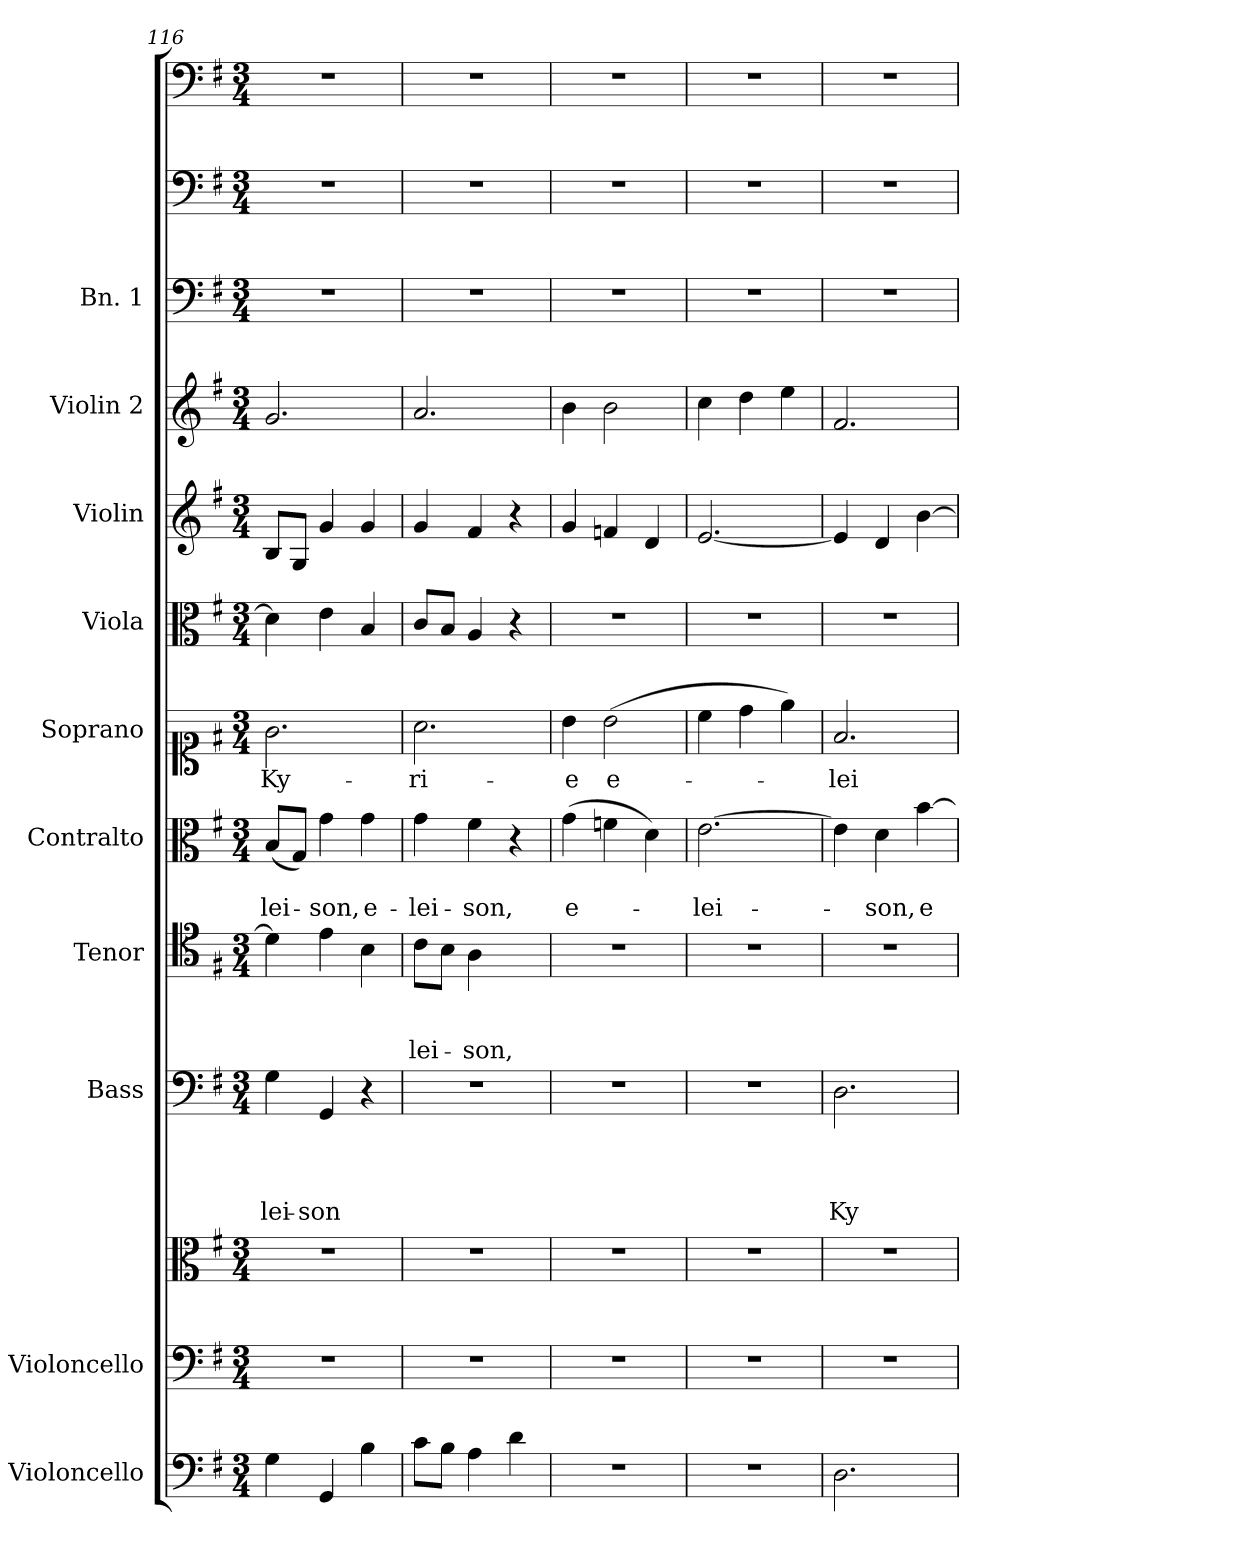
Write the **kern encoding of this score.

**kern	**kern	**kern	**kern	**text	**text	**text	**text	**kern	**text	**text	**text	**kern	**text	**text	**kern	**text	**kern	**kern	**kern	**kern	**kern	**kern
*part13	*part12	*part11	*part10	*part10	*part10	*part10	*part10	*part9	*part9	*part9	*part9	*part8	*part8	*part8	*part7	*part7	*part6	*part5	*part4	*part3	*part2	*part1
*staff13	*staff12	*staff11	*staff10	*staff10	*staff10	*staff10	*staff10	*staff9	*staff9	*staff9	*staff9	*staff8	*staff8	*staff8	*staff7	*staff7	*staff6	*staff5	*staff4	*staff3	*staff2	*staff1
*I"Violoncello	*I"Violoncello	*	*I"Bass	*	*	*	*	*I"Tenor	*	*	*	*I"Contralto	*	*	*I"Soprano	*	*I"Viola	*I"Violin	*I"Violin 2	*I"Bn. 1	*	*
*I'Cello.	*I'Cello.	*	*I'Bs.	*	*	*	*	*I'Ten.	*	*	*	*I'Alto	*	*	*I'Sop.	*	*I'Vla.	*I'Vln.	*I'Vln. 2	*I'Bn. 1	*	*
*clefF4	*clefF4	*clefC3	*clefF4	*	*	*	*	*clefC4	*	*	*	*clefC3	*	*	*clefC1	*	*clefC3	*clefG2	*clefG2	*clefF4	*clefF4	*clefF4
*	*	*	*	*	*	*	*	*ITrd7c12	*	*	*	*	*	*	*	*	*	*	*	*	*	*
*k[f#]	*k[f#]	*k[f#]	*k[f#]	*	*	*	*	*k[f#]	*	*	*	*k[f#]	*	*	*k[f#]	*	*k[f#]	*k[f#]	*k[f#]	*k[f#]	*k[f#]	*k[f#]
*G:	*G:	*G:	*G:	*	*	*	*	*G:	*	*	*	*G:	*	*	*G:	*	*G:	*G:	*G:	*G:	*G:	*G:
*M3/4	*M3/4	*M3/4	*M3/4	*	*	*	*	*M3/4	*	*	*	*M3/4	*	*	*M3/4	*	*M3/4	*M3/4	*M3/4	*M3/4	*M3/4	*M3/4
=116	=116	=116	=116	=116	=116	=116	=116	=116	=116	=116	=116	=116	=116	=116	=116	=116	=116	=116	=116	=116	=116	=116
!	!	!	!	!	!	!	!LO:LY:b	!	!	!	!	!	!	!LO:LY:b	!	!LO:LY:b	!	!	!	!	!	!
4G\	2.r	2.r	4G\	.	.	.	-lei-	4D\]	.	.	.	(<8B/L	.	-lei-	2.g\	Ky-	4d\]	8B/L	2.g/	2.r	2.r	2.r
.	.	.	.	.	.	.	.	.	.	.	.	8G/J)	.	.	.	.	.	8G/J	.	.	.	.
!	!	!	!	!	!	!	!LO:LY:b	!	!	!	!	!	!	!LO:LY:b	!	!	!	!	!	!	!	!
4GG/	.	.	4GG/	.	.	.	-son	4E\	.	.	.	4g\	.	-son,	.	.	4e\	4g/	.	.	.	.
!	!	!	!	!	!	!	!	!	!	!	!	!	!	!LO:LY:b	!	!	!	!	!	!	!	!
4B\	.	.	4r	.	.	.	.	4BB\	.	.	.	4g\	.	e-	.	.	4B/	4g/	.	.	.	.
=117	=117	=117	=117	=117	=117	=117	=117	=117	=117	=117	=117	=117	=117	=117	=117	=117	=117	=117	=117	=117	=117	=117
!	!	!	!LO:N:vis=1	!	!	!	!	!	!	!	!LO:LY:b	!	!	!LO:LY:b	!	!LO:LY:b	!	!	!	!	!	!
8c\L	2.r	2.r	2.r	.	.	.	.	8C\L	.	.	-lei-	4g\	.	-lei-	2.a\	-ri-	8c/L	4g/	2.a/	2.r	2.r	2.r
8B\J	.	.	.	.	.	.	.	8BB\J	.	.	.	.	.	.	.	.	8B/J	.	.	.	.	.
!	!	!	!	!	!	!	!	!	!	!	!LO:LY:b	!	!	!LO:LY:b	!	!	!	!	!	!	!	!
4A\	.	.	.	.	.	.	.	4AA\	.	.	-son,	4f#\	.	-son,	.	.	4A/	4f#/	.	.	.	.
4d\	.	.	.	.	.	.	.	4ryy	.	.	.	4r	.	.	.	.	4r	4r	.	.	.	.
=118	=118	=118	=118	=118	=118	=118	=118	=118	=118	=118	=118	=118	=118	=118	=118	=118	=118	=118	=118	=118	=118	=118
!LO:N:vis=1	!	!	!LO:N:vis=1	!	!	!	!	!LO:N:vis=1	!	!	!	!	!	!LO:LY:b	!	!LO:LY:b	!LO:N:vis=1	!	!	!	!	!
2.r	2.r	2.r	2.r	.	.	.	.	2.r	.	.	.	(>4g\	.	e-	4b\	-e	2.r	4g/	4b\	2.r	2.r	2.r
!	!	!	!	!	!	!	!	!	!	!	!	!	!	!	!	!LO:LY:b	!	!	!	!	!	!
.	.	.	.	.	.	.	.	.	.	.	.	4fn\	.	.	(<2b\	e-	.	4fn/	2b\	.	.	.
.	.	.	.	.	.	.	.	.	.	.	.	4d\)	.	.	.	.	.	4d/	.	.	.	.
=119	=119	=119	=119	=119	=119	=119	=119	=119	=119	=119	=119	=119	=119	=119	=119	=119	=119	=119	=119	=119	=119	=119
!LO:N:vis=1	!	!	!LO:N:vis=1	!	!	!	!	!LO:N:vis=1	!	!	!	!	!	!LO:LY:b	!	!	!LO:N:vis=1	!	!	!	!	!
2.r	2.r	2.r	2.r	.	.	.	.	2.r	.	.	.	[>2.e\	.	-lei-	4cc\	.	2.r	[<2.e/	4cc\	2.r	2.r	2.r
.	.	.	.	.	.	.	.	.	.	.	.	.	.	.	4dd\	.	.	.	4dd\	.	.	.
.	.	.	.	.	.	.	.	.	.	.	.	.	.	.	4ee\)	.	.	.	4ee\	.	.	.
=120	=120	=120	=120	=120	=120	=120	=120	=120	=120	=120	=120	=120	=120	=120	=120	=120	=120	=120	=120	=120	=120	=120
!	!	!	!	!	!	!	!LO:LY:b	!LO:N:vis=1	!	!	!	!	!	!	!	!LO:LY:b	!LO:N:vis=1	!	!	!	!	!
2.D\	2.r	2.r	2.D\	.	.	.	Ky-	2.r	.	.	.	4e\]	.	.	2.f#/	-lei-	2.r	4e/]	2.f#/	2.r	2.r	2.r
!	!	!	!	!	!	!	!	!	!	!	!	!	!	!LO:LY:b	!	!	!	!	!	!	!	!
.	.	.	.	.	.	.	.	.	.	.	.	4d\	.	-son,	.	.	.	4d/	.	.	.	.
!	!	!	!	!	!	!	!	!	!	!	!	!	!	!LO:LY:b	!	!	!	!	!	!	!	!
.	.	.	.	.	.	.	.	.	.	.	.	[>4b\	.	e-	.	.	.	[<4b\	.	.	.	.
=	=	=	=	=	=	=	=	=	=	=	=	=	=	=	=	=	=	=	=	=	=	=
*-	*-	*-	*-	*-	*-	*-	*-	*-	*-	*-	*-	*-	*-	*-	*-	*-	*-	*-	*-	*-	*-	*-
